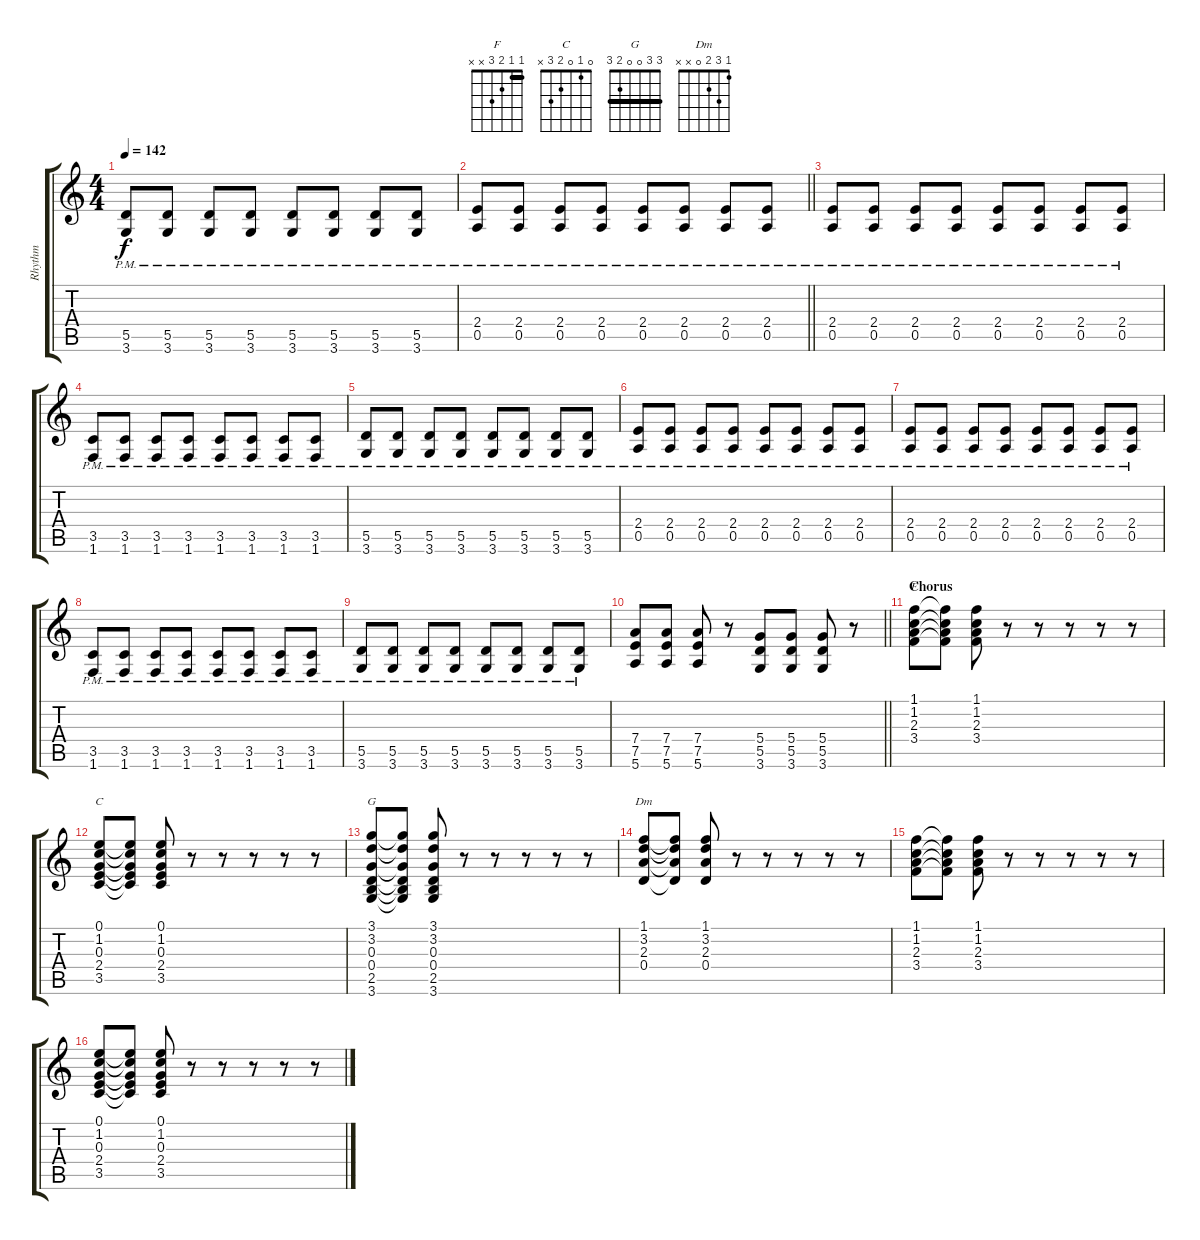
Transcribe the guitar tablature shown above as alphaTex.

\track ("Rhythm" "Rhythm") {instrument electricguitarclean}
\staff {score tabs}
\tuning (E4 B3 G3 D3 A2 E2) {hide}
\chord ("F" 1 1 2 3 x x) {barre 1}
\chord ("C" 0 1 0 2 3 x)
\chord ("G" 3 3 0 0 2 3) {barre 3}
\chord ("Dm" 1 3 2 0 x x)
\ts (4 4)
\tempo 142
\clef g2
\ks c
(5.5{pm} 3.6{pm}).8{dy f} (5.5{pm} 3.6{pm}).8 (5.5{pm} 3.6{pm}).8 (5.5{pm} 3.6{pm}).8 (5.5{pm} 3.6{pm}).8 (5.5{pm} 3.6{pm}).8 (5.5{pm} 3.6{pm}).8 (5.5{pm} 3.6{pm}).8 |
\barLineRight lightlight
(2.4{pm} 0.5{pm}).8 (2.4{pm} 0.5{pm}).8 (2.4{pm} 0.5{pm}).8 (2.4{pm} 0.5{pm}).8 (2.4{pm} 0.5{pm}).8 (2.4{pm} 0.5{pm}).8 (2.4{pm} 0.5{pm}).8 (2.4{pm} 0.5{pm}).8 |
(2.4{pm} 0.5{pm}).8 (2.4{pm} 0.5{pm}).8 (2.4{pm} 0.5{pm}).8 (2.4{pm} 0.5{pm}).8 (2.4{pm} 0.5{pm}).8 (2.4{pm} 0.5{pm}).8 (2.4{pm} 0.5{pm}).8 (2.4{pm} 0.5{pm}).8 |
(3.5{pm} 1.6{pm}).8 (3.5{pm} 1.6{pm}).8 (3.5{pm} 1.6{pm}).8 (3.5{pm} 1.6{pm}).8 (3.5{pm} 1.6{pm}).8 (3.5{pm} 1.6{pm}).8 (3.5{pm} 1.6{pm}).8 (3.5{pm} 1.6{pm}).8 |
(5.5{pm} 3.6{pm}).8 (5.5{pm} 3.6{pm}).8 (5.5{pm} 3.6{pm}).8 (5.5{pm} 3.6{pm}).8 (5.5{pm} 3.6{pm}).8 (5.5{pm} 3.6{pm}).8 (5.5{pm} 3.6{pm}).8 (5.5{pm} 3.6{pm}).8 |
(2.4{pm} 0.5{pm}).8 (2.4{pm} 0.5{pm}).8 (2.4{pm} 0.5{pm}).8 (2.4{pm} 0.5{pm}).8 (2.4{pm} 0.5{pm}).8 (2.4{pm} 0.5{pm}).8 (2.4{pm} 0.5{pm}).8 (2.4{pm} 0.5{pm}).8 |
(2.4{pm} 0.5{pm}).8 (2.4{pm} 0.5{pm}).8 (2.4{pm} 0.5{pm}).8 (2.4{pm} 0.5{pm}).8 (2.4{pm} 0.5{pm}).8 (2.4{pm} 0.5{pm}).8 (2.4{pm} 0.5{pm}).8 (2.4{pm} 0.5{pm}).8 |
(3.5{pm} 1.6{pm}).8 (3.5{pm} 1.6{pm}).8 (3.5{pm} 1.6{pm}).8 (3.5{pm} 1.6{pm}).8 (3.5{pm} 1.6{pm}).8 (3.5{pm} 1.6{pm}).8 (3.5{pm} 1.6{pm}).8 (3.5{pm} 1.6{pm}).8 |
(5.5{pm} 3.6{pm}).8 (5.5{pm} 3.6{pm}).8 (5.5{pm} 3.6{pm}).8 (5.5{pm} 3.6{pm}).8 (5.5{pm} 3.6{pm}).8 (5.5{pm} 3.6{pm}).8 (5.5{pm} 3.6{pm}).8 (5.5{pm} 3.6{pm}).8 |
\barLineRight lightlight
(7.4 7.5 5.6).8 (7.4 7.5 5.6).8 (7.4 7.5 5.6).8 r.8 (5.4 5.5 3.6).8 (5.4 5.5 3.6).8 (5.4 5.5 3.6).8 r.8 |
\section ("" "Chorus")
(1.1 1.2 2.3 3.4).8{ch "F"} (1.1{t} 1.2{t} 2.3{t} 3.4{t}).8 (1.1 1.2 2.3 3.4).8 r.8 r.8 r.8 r.8 r.8 |
(0.1 1.2 0.3 2.4 3.5).8{ch "C"} (0.1{t} 1.2{t} 0.3{t} 2.4{t} 3.5{t}).8 (0.1 1.2 0.3 2.4 3.5).8 r.8 r.8 r.8 r.8 r.8 |
(3.1 3.2 0.3 0.4 2.5 3.6).8{ch "G"} (3.1{t} 3.2{t} 0.3{t} 0.4{t} 2.5{t} 3.6{t}).8 (3.1 3.2 0.3 0.4 2.5 3.6).8 r.8 r.8 r.8 r.8 r.8 |
(1.1 3.2 2.3 0.4).8{ch "Dm"} (1.1{t} 3.2{t} 2.3{t} 0.4{t}).8 (1.1 3.2 2.3 0.4).8 r.8 r.8 r.8 r.8 r.8 |
(1.1 1.2 2.3 3.4).8 (1.1{t} 1.2{t} 2.3{t} 3.4{t}).8 (1.1 1.2 2.3 3.4).8 r.8 r.8 r.8 r.8 r.8 |
(0.1 1.2 0.3 2.4 3.5).8 (0.1{t} 1.2{t} 0.3{t} 2.4{t} 3.5{t}).8 (0.1 1.2 0.3 2.4 3.5).8 r.8 r.8 r.8 r.8 r.8
